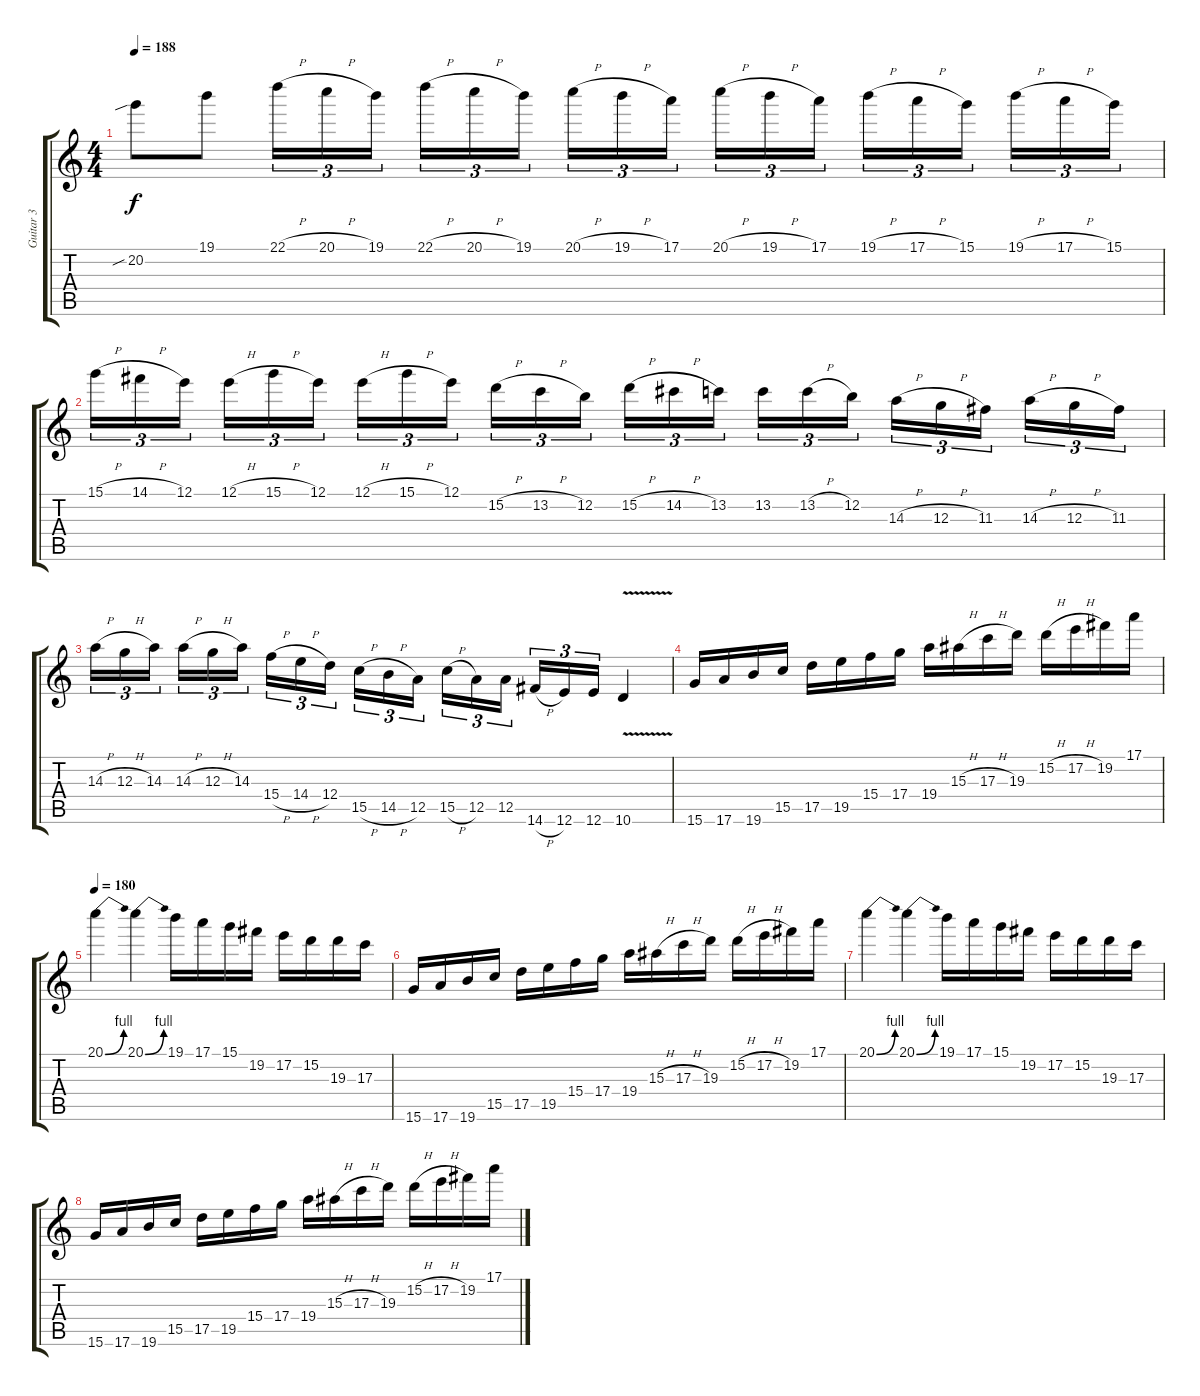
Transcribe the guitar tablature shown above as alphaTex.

\track ("Guitar 3" "Guitar 3") {instrument overdrivenguitar}
\staff {score tabs}
\tuning (E4 B3 G3 D3 A2 E2) {hide}
\ts (4 4)
\tempo 188
\clef g2
\ks c
20.2{sib}.8{dy f} 19.1.8 22.1{h}.16{tu (3 2)} 20.1{h}.16{tu (3 2)} 19.1.16{tu (3 2)} 22.1{h}.16{tu (3 2)} 20.1{h}.16{tu (3 2)} 19.1.16{tu (3 2)} 20.1{h}.16{tu (3 2)} 19.1{h}.16{tu (3 2)} 17.1.16{tu (3 2)} 20.1{h}.16{tu (3 2)} 19.1{h}.16{tu (3 2)} 17.1.16{tu (3 2)} 19.1{h}.16{tu (3 2)} 17.1{h}.16{tu (3 2)} 15.1.16{tu (3 2)} 19.1{h}.16{tu (3 2)} 17.1{h}.16{tu (3 2)} 15.1.16{tu (3 2)} |
15.1{h}.16{tu (3 2)} 14.1{h}.16{tu (3 2)} 12.1.16{tu (3 2)} 12.1{h}.16{tu (3 2)} 15.1{h}.16{tu (3 2)} 12.1.16{tu (3 2)} 12.1{h}.16{tu (3 2)} 15.1{h}.16{tu (3 2)} 12.1.16{tu (3 2)} 15.2{h}.16{tu (3 2)} 13.2{h}.16{tu (3 2)} 12.2.16{tu (3 2)} 15.2{h}.16{tu (3 2)} 14.2{h}.16{tu (3 2)} 13.2.16{tu (3 2)} 13.2.16{tu (3 2)} 13.2{h}.16{tu (3 2)} 12.2.16{tu (3 2)} 14.3{h}.16{tu (3 2)} 12.3{h}.16{tu (3 2)} 11.3.16{tu (3 2)} 14.3{h}.16{tu (3 2)} 12.3{h}.16{tu (3 2)} 11.3.16{tu (3 2)} |
14.3{h}.16{tu (3 2)} 12.3{h}.16{tu (3 2)} 14.3.16{tu (3 2)} 14.3{h}.16{tu (3 2)} 12.3{h}.16{tu (3 2)} 14.3.16{tu (3 2)} 15.4{h}.16{tu (3 2)} 14.4{h}.16{tu (3 2)} 12.4.16{tu (3 2)} 15.5{h}.16{tu (3 2)} 14.5{h}.16{tu (3 2)} 12.5.16{tu (3 2)} 15.5{h}.16{tu (3 2)} 12.5.16{tu (3 2)} 12.5.16{tu (3 2)} 14.6{h}.16{tu (3 2)} 12.6.16{tu (3 2)} 12.6.16{tu (3 2)} 10.6{v}.4 |
15.6.16 17.6.16 19.6.16 15.5.16 17.5.16 19.5.16 15.4.16 17.4.16 19.4.16 15.3{h}.16 17.3{h}.16 19.3.16 15.2{h}.16 17.2{h}.16 19.2.16 17.1.16 |
\tempo 180
20.1{be (bend 0 0 60 4)}.4 20.1{be (bend 0 0 60 4)}.4 19.1.16 17.1.16 15.1.16 19.2.16 17.2.16 15.2.16 19.3.16 17.3.16 |
15.6.16 17.6.16 19.6.16 15.5.16 17.5.16 19.5.16 15.4.16 17.4.16 19.4.16 15.3{h}.16 17.3{h}.16 19.3.16 15.2{h}.16 17.2{h}.16 19.2.16 17.1.16 |
20.1{be (bend 0 0 60 4)}.4 20.1{be (bend 0 0 60 4)}.4 19.1.16 17.1.16 15.1.16 19.2.16 17.2.16 15.2.16 19.3.16 17.3.16 |
15.6.16 17.6.16 19.6.16 15.5.16 17.5.16 19.5.16 15.4.16 17.4.16 19.4.16 15.3{h}.16 17.3{h}.16 19.3.16 15.2{h}.16 17.2{h}.16 19.2.16 17.1.16
